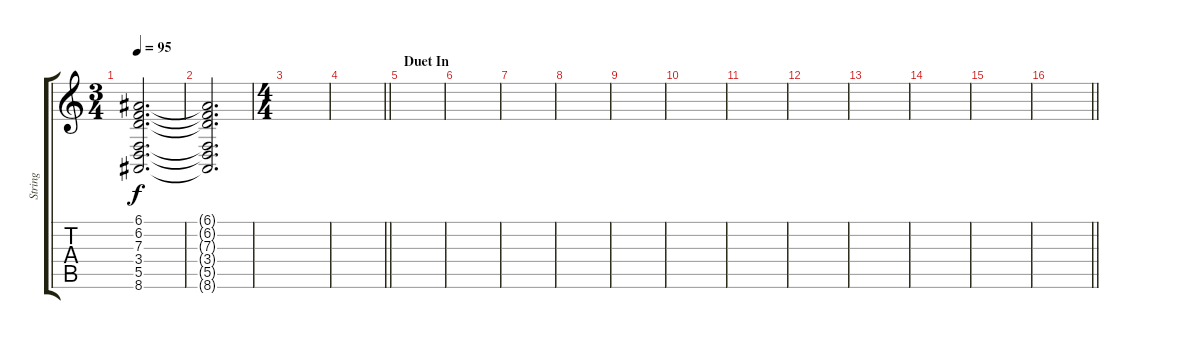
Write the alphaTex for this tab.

\track ("String" "String") {instrument stringensemble1}
\staff {score tabs}
\tuning (E4 B3 G3 D3 A2 D2) {hide}
\ts (3 4)
\tempo 95
\clef g2
\ks c
(6.1 6.2 7.3 3.4 5.5 8.6).2{d dy f} |
(6.1{t} 6.2{t} 7.3{t} 3.4{t} 5.5{t} 8.6{t}).2{d} |
\ts (4 4)
|
\barLineRight lightlight
|
\section ("" "Duet In")
|
|
|
|
|
|
|
|
|
|
|
\barLineRight lightlight
